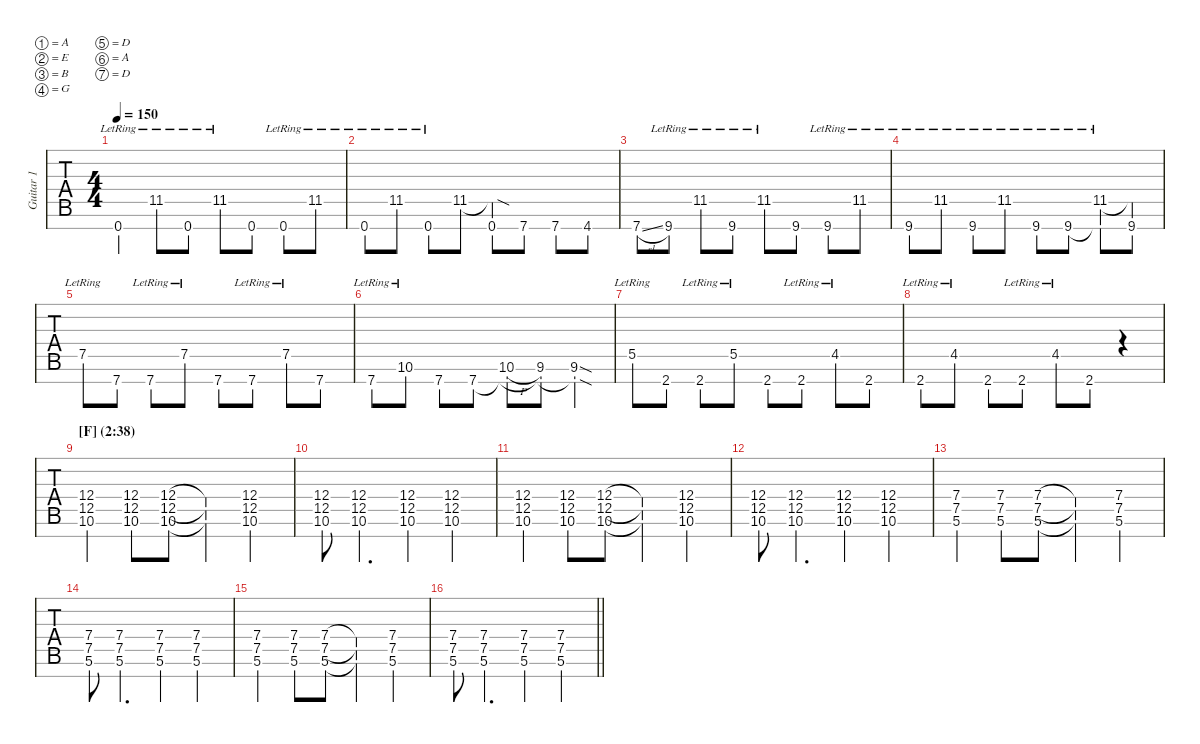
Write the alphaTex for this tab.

\defaultSystemsLayout 2
\hideDynamics
\bracketExtendMode nobrackets
\multiTrackTrackNamePolicy allsystems
\firstSystemTrackNameMode fullname
\otherSystemsTrackNameMode fullname
\otherSystemsTrackNameOrientation horizontal
\track ("Guitar 1" "Gtr. 1") {instrument overdrivenguitar}
\staff {tabs}
\tuning (A3 E3 B2 G2 D2 A1 D1)
\ts (4 4)
\tempo 150
\clef g2
\ks c
0.7{lr}.4{dy mf} 11.5{lr acc #}.8 0.7{lr}.8 11.5{lr acc #}.8 0.7.8 0.7{lr}.8 11.5{lr acc #}.8 |
\scale
1.00269 0.7{lr}.8 11.5{lr acc #}.8 0.7{lr}.8 11.5{acc #}.8 (0.7 11.5{sod t acc #}).8 7.7.8 7.7.8 4.7{acc #}.8 |
7.7{sl}.8 9.7{lr}.8 11.5{lr acc #}.8 9.7{lr}.8 11.5{lr acc #}.8 9.7.8 9.7{lr}.8 11.5{lr acc #}.8 |
\scale
0.997308 9.7{lr}.8 11.5{lr acc #}.8 9.7{lr}.8 11.5{lr acc #}.8 9.7{lr}.8 9.7{lr}.8 (11.5{acc #} 9.7{lr t}).8 (9.7 11.5{t acc #}).8 |
7.5{lr}.8 7.7.8 7.7{lr}.8 7.5{lr}.8 7.7.8 7.7{lr}.8 7.5{lr}.8 7.7.8 |
\scale
1.00269 7.7{lr}.8 10.6{lr}.8 7.7.8 7.7.8 (10.6{h} 7.7{t}).8 (9.6{acc #} 7.7{t}).8 (9.6{sod acc #} 7.7{sod t}).4 |
\scale
0.998856 5.5{lr}.8 2.7.8 2.7{lr}.8 5.5{lr}.8 2.7.8 2.7{lr}.8 4.5{lr acc #}.8 2.7.8 |
\scale
0.998452 2.7{lr}.8 4.5{lr acc #}.8 2.7.8 2.7{lr}.8 4.5{lr acc #}.8 2.7.8 r.4 |
\section ("" "[F] (2:38)")
(10.6 12.5 12.4).4 (10.6 12.5 12.4).8 (10.6 12.5 12.4).8 (12.5{t} 10.6{t} 12.4{t}).4 (10.6 12.5 12.4).4 |
\scale
1.00269 (10.6 12.5 12.4).8 (10.6 12.5 12.4).4{d} (10.6 12.5 12.4).4 (10.6 12.5 12.4).4 |
(10.6 12.5 12.4).4 (10.6 12.5 12.4).8 (10.6 12.5 12.4).8 (12.5{t} 10.6{t} 12.4{t}).4 (10.6 12.5 12.4).4 |
\scale
0.997308 (10.6 12.5 12.4).8 (10.6 12.5 12.4).4{d} (10.6 12.5 12.4).4 (10.6 12.5 12.4).4 |
(5.6 7.5 7.4).4 (5.6 7.5 7.4).8 (5.6 7.5 7.4).8 (7.5{t} 5.6{t} 7.4{t}).4 (5.6 7.5 7.4).4 |
\scale
1.00269 (5.6 7.5 7.4).8 (5.6 7.5 7.4).4{d} (5.6 7.5 7.4).4 (5.6 7.5 7.4).4 |
\scale
1.00155 (5.6 7.5 7.4).4 (5.6 7.5 7.4).8 (5.6 7.5 7.4).8 (7.5{t} 5.6{t} 7.4{t}).4 (5.6 7.5 7.4).4 |
\scale
0.99576
\barLineRight lightlight
(5.6 7.5 7.4).8 (5.6 7.5 7.4).4{d} (5.6 7.5 7.4).4 (5.6 7.5 7.4).4
